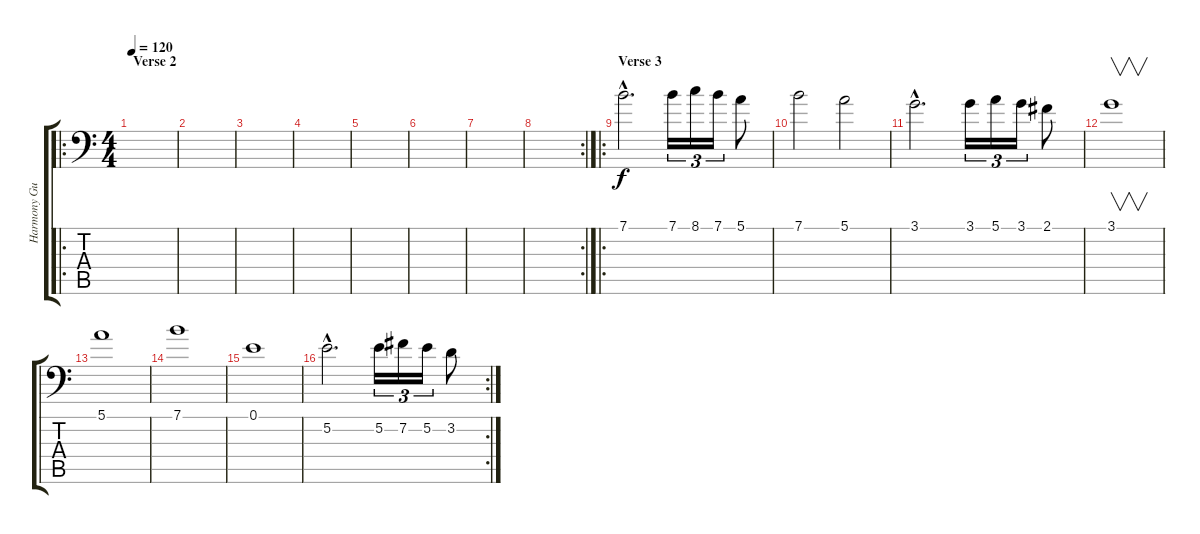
\track ("Harmony Guitar (Octave Below)" "Harmony Gu") {instrument distortionguitar}
\staff {score tabs}
\tuning (E3 B2 G2 D2 A1 E1) {hide}
\ro
\ts (4 4)
\section ("" "Verse 2")
\tempo 120
\clef f4
\ks c
|
|
|
|
|
|
|
\rc 2
|
\ro
\section ("" "Verse 3")
7.1{hac}.2{d} 7.1.16{tu (3 2)} 8.1.16{tu (3 2)} 7.1.16{tu (3 2)} 5.1.8 |
7.1.2 5.1.2 |
3.1{hac}.2{d} 3.1.16{tu (3 2)} 5.1.16{tu (3 2)} 3.1.16{tu (3 2)} 2.1.8 |
3.1.1{v} |
5.1.1 |
7.1.1 |
0.1.1 |
\rc 2
5.2{hac}.2{d} 5.2.16{tu (3 2)} 7.2.16{tu (3 2)} 5.2.16{tu (3 2)} 3.2.8
